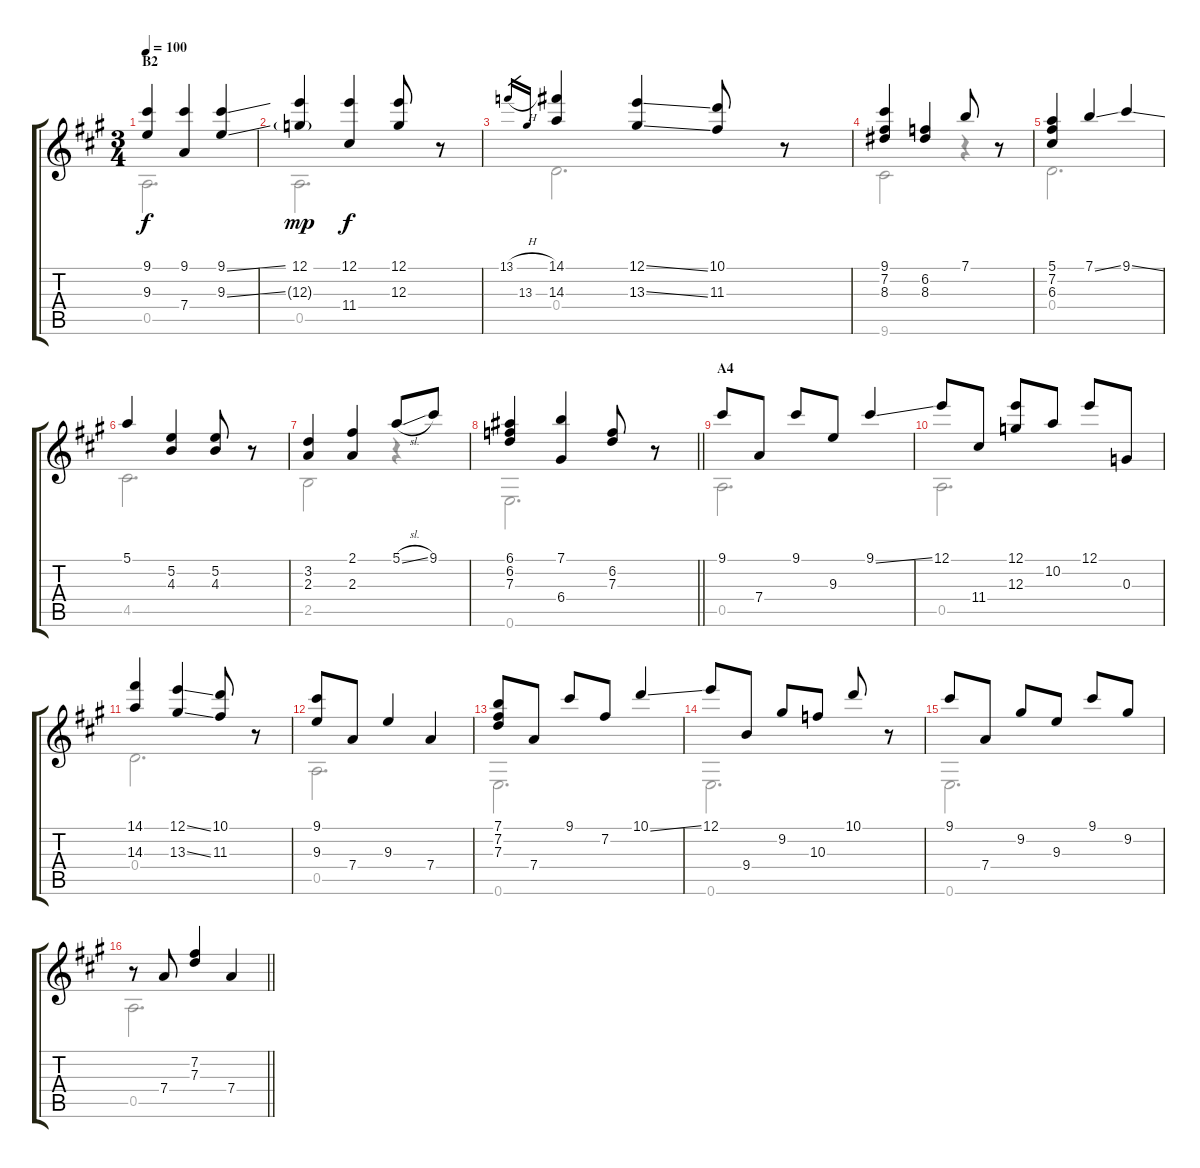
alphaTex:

\track "" {instrument acousticguitarsteel}
\staff {score tabs}
\tuning (E4 B3 G3 D3 A2 E2) {hide}
\voice
\ts (3 4)
\section ("" "B2")
\tempo 100
\clef g2
\ks a
(9.1 9.3).4{dy f} (9.1 7.4).4 (9.1{ss} 9.3{ss}).4 |
(12.1 12.3{g}).4{dy mp} (12.1 11.4).4{dy f} (12.1 12.3).8 r.8 |
13.1{h}.16{gr} 13.3.16{gr} (14.1 14.3).4 (12.1{ss} 13.3{ss}).4 (10.1 11.3).8 r.8 |
(9.1 7.2 8.3).4 (6.2 8.3).4 7.1.8 r.8 |
(5.1 7.2 6.3).4 7.1{ss}.4 9.1{ss}.4 |
5.1.4 (5.2 4.3).4 (5.2 4.3).8 r.8 |
(3.2 2.3).4 (2.1 2.3).4 5.1{sl}.8 9.1.8 |
\barLineRight lightlight
(6.1 6.2 7.3).4 (7.1 6.4).4 (6.2 7.3).8 r.8 |
\section ("" "A4")
9.1.8 7.4.8 9.1.8 9.3.8 9.1{ss}.4 |
12.1.8 11.4.8 (12.1 12.3).8 10.2.8 12.1.8 0.3.8 |
(14.1 14.3).4 (12.1{ss} 13.3{ss}).4 (10.1 11.3).8 r.8 |
(9.1 9.3).8 7.4.8 9.3.4 7.4.4 |
(7.1 7.2 7.3).8 7.4.8 9.1.8 7.2.8 10.1{ss}.4 |
12.1.8 9.4.8 9.2.8 10.3.8 10.1.8 r.8 |
9.1.8 7.4.8 9.2.8 9.3.8 9.1.8 9.2.8 |
\barLineRight lightlight
r.8 7.4.8 (7.2 7.3).4 7.4.4
\voice
\clef g2
\ottava regular
\simile none
\ks a
0.5.2{d dy f} |
0.5.2{d} |
0.4.2{d} |
9.6.2 r.4 |
0.4.2{d} |
4.5.2{d} |
2.5.2 r.4 |
\barLineRight lightlight
0.6.2{d} |
0.5.2{d} |
0.5.2{d} |
0.4.2{d} |
0.5.2{d} |
0.6.2{d} |
0.6.2{d} |
0.6.2{d} |
\barLineRight lightlight
0.5.2{d}
